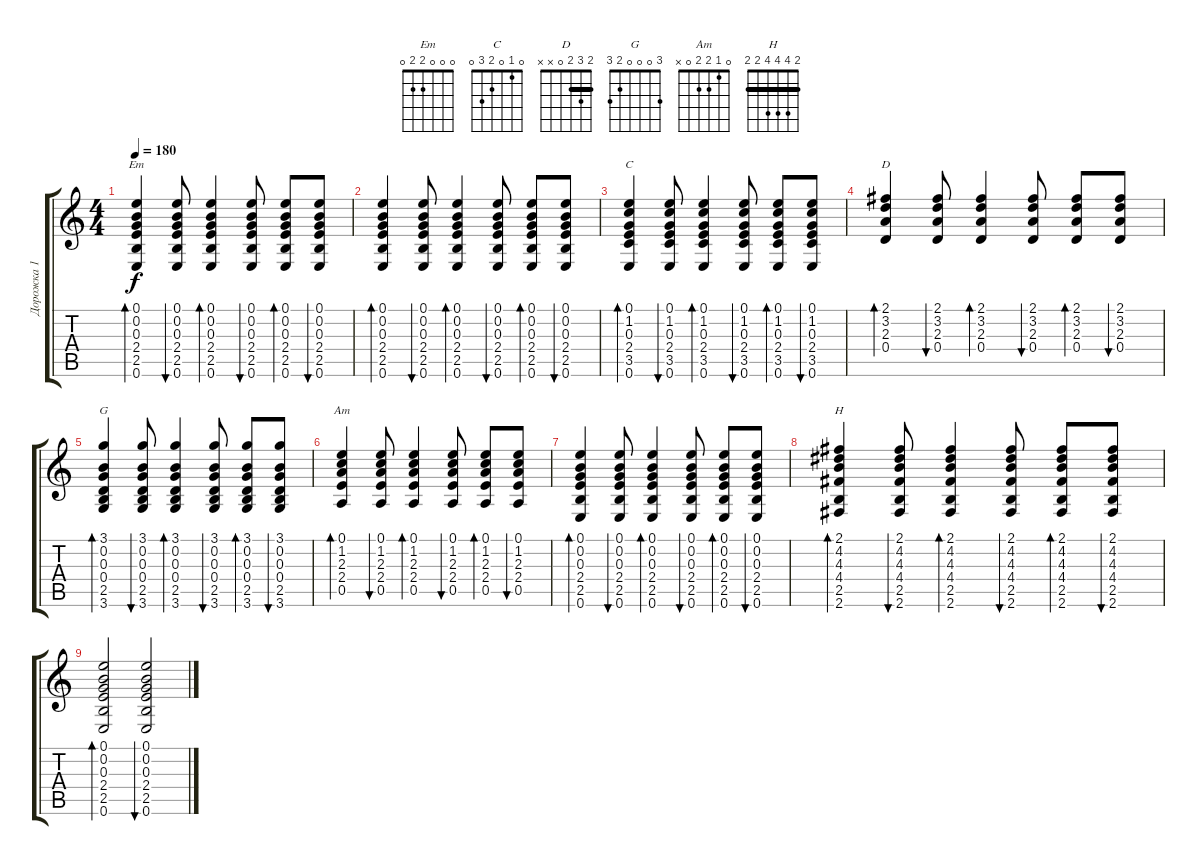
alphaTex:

\track ("Дорожка 1" "Дорожка 1") {instrument acousticguitarsteel}
\staff {score tabs}
\tuning (E4 B3 G3 D3 A2 E2) {hide}
\chord ("Em" 0 0 0 2 2 0)
\chord ("C" 0 1 0 2 3 0)
\chord ("D" 2 3 2 0 x x) {barre 2}
\chord ("G" 3 0 0 0 2 3)
\chord ("Am" 0 1 2 2 0 x)
\chord ("H" 2 4 4 4 2 2) {barre 2}
\ts (4 4)
\tempo 180
\clef g2
\ks c
(0.1 0.2 0.3 2.4 2.5 0.6).4{bd 30 ch "Em" dy f} (0.1 0.2 0.3 2.4 2.5 0.6).8{bu 30} (0.1 0.2 0.3 2.4 2.5 0.6).4{bd 30} (0.1 0.2 0.3 2.4 2.5 0.6).8{bu 30} (0.1 0.2 0.3 2.4 2.5 0.6).8{bd 30} (0.1 0.2 0.3 2.4 2.5 0.6).8{bu 30} |
(0.1 0.2 0.3 2.4 2.5 0.6).4{bd 30} (0.1 0.2 0.3 2.4 2.5 0.6).8{bu 30} (0.1 0.2 0.3 2.4 2.5 0.6).4{bd 30} (0.1 0.2 0.3 2.4 2.5 0.6).8{bu 30} (0.1 0.2 0.3 2.4 2.5 0.6).8{bd 30} (0.1 0.2 0.3 2.4 2.5 0.6).8{bu 30} |
(0.1 1.2 0.3 2.4 3.5 0.6).4{bd 30 ch "C"} (0.1 1.2 0.3 2.4 3.5 0.6).8{bu 30} (0.1 1.2 0.3 2.4 3.5 0.6).4{bd 30} (0.1 1.2 0.3 2.4 3.5 0.6).8{bu 30} (0.1 1.2 0.3 2.4 3.5 0.6).8{bd 30} (0.1 1.2 0.3 2.4 3.5 0.6).8{bu 30} |
(2.1 3.2 2.3 0.4).4{bd 30 ch "D"} (2.1 3.2 2.3 0.4).8{bu 30} (2.1 3.2 2.3 0.4).4{bd 30} (2.1 3.2 2.3 0.4).8{bu 30} (2.1 3.2 2.3 0.4).8{bd 30} (2.1 3.2 2.3 0.4).8{bu 30} |
(3.1 0.2 0.3 0.4 2.5 3.6).4{bd 30 ch "G"} (3.1 0.2 0.3 0.4 2.5 3.6).8{bu 30} (3.1 0.2 0.3 0.4 2.5 3.6).4{bd 30} (3.1 0.2 0.3 0.4 2.5 3.6).8{bu 30} (3.1 0.2 0.3 0.4 2.5 3.6).8{bd 30} (3.1 0.2 0.3 0.4 2.5 3.6).8{bu 30} |
(0.1 1.2 2.3 2.4 0.5).4{bd 30 ch "Am"} (0.1 1.2 2.3 2.4 0.5).8{bu 30} (0.1 1.2 2.3 2.4 0.5).4{bd 30} (0.1 1.2 2.3 2.4 0.5).8{bu 30} (0.1 1.2 2.3 2.4 0.5).8{bd 30} (0.1 1.2 2.3 2.4 0.5).8{bu 30} |
(0.1 0.2 0.3 2.4 2.5 0.6).4{bd 30} (0.1 0.2 0.3 2.4 2.5 0.6).8{bu 30} (0.1 0.2 0.3 2.4 2.5 0.6).4{bd 30} (0.1 0.2 0.3 2.4 2.5 0.6).8{bu 30} (0.1 0.2 0.3 2.4 2.5 0.6).8{bd 30} (0.1 0.2 0.3 2.4 2.5 0.6).8{bu 30} |
(2.1 4.2 4.3 4.4 2.5 2.6).4{bd 30 ch "H"} (2.1 4.2 4.3 4.4 2.5 2.6).8{bu 30} (2.1 4.2 4.3 4.4 2.5 2.6).4{bd 30} (2.1 4.2 4.3 4.4 2.5 2.6).8{bu 30} (2.1 4.2 4.3 4.4 2.5 2.6).8{bd 30} (2.1 4.2 4.3 4.4 2.5 2.6).8{bu 30} |
(0.1 0.2 0.3 2.4 2.5 0.6).2{bd 30} (0.1 0.2 0.3 2.4 2.5 0.6).2{bu 30}
